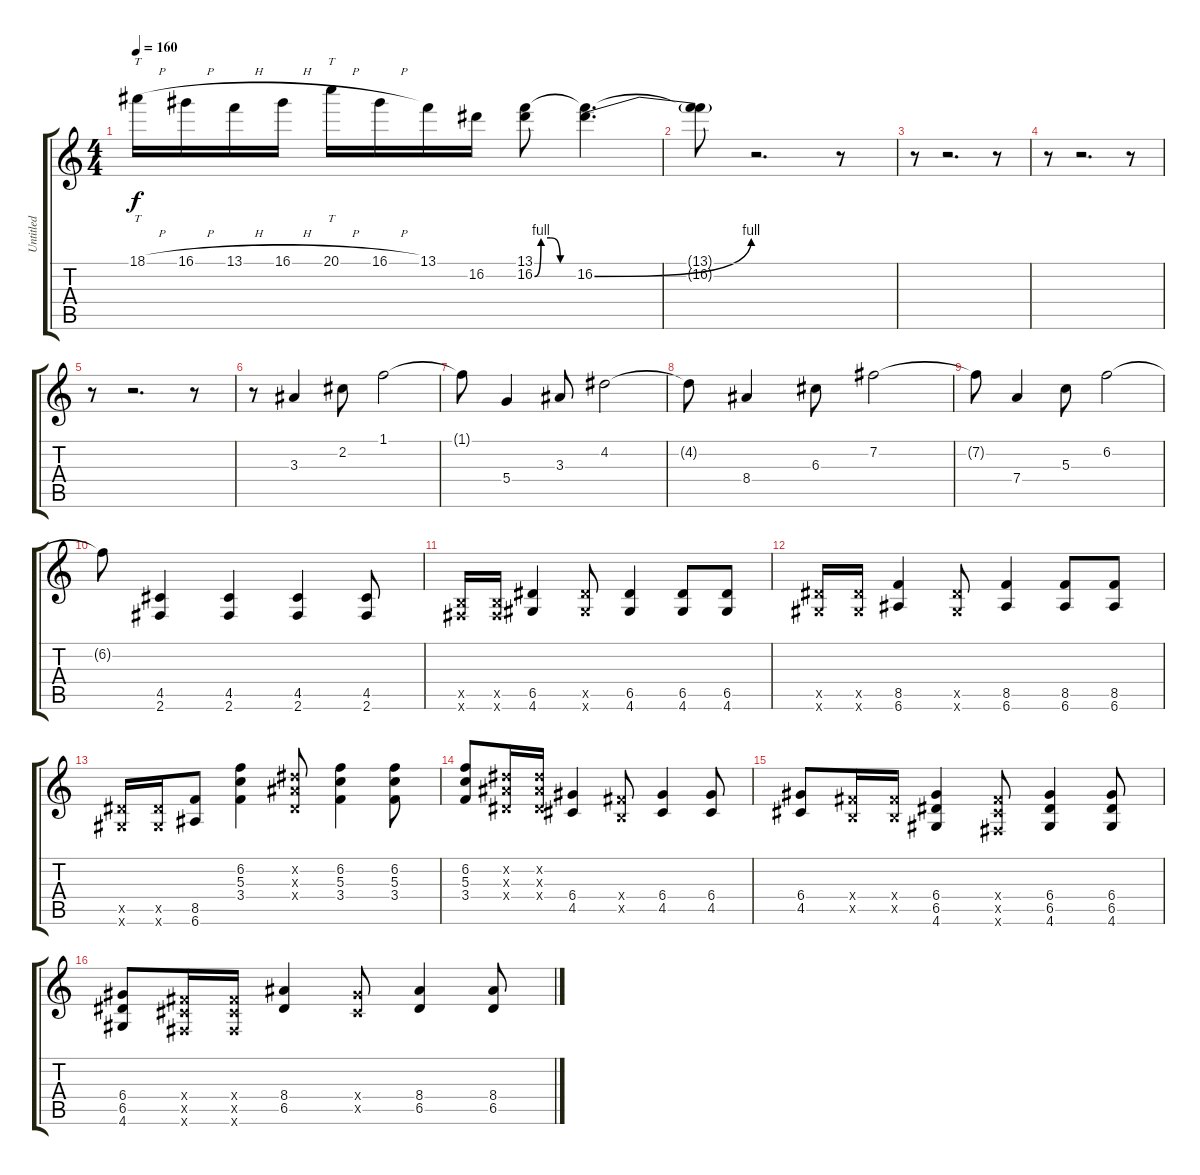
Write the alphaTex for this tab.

\track ("Untitled" "Untitled") {instrument distortionguitar}
\staff {score tabs}
\tuning (E4 B3 G3 D3 A2 E2) {hide}
\ts (4 4)
\tempo 160
\clef g2
\ks c
18.1{h}.16{tt dy f} 16.1{h}.16 13.1{h}.16 16.1{h}.16 20.1{h}.16{tt} 16.1{h}.16 13.1.16 16.2.16 (13.1 16.2{be (custom 0 0 10 4 25 4 40 0 60 0)}).8 (13.1{t} 16.2{be (bend 0 0 60 4)}).4{d} |
(13.1{t} 16.2{t}).8 r.2{d} r.8 |
r.8 r.2{d} r.8 |
r.8 r.2{d} r.8 |
r.8 r.2{d} r.8 |
r.8 3.3.4 2.2.8 1.1.2 |
1.1{t}.8 5.4.4 3.3.8 4.2.2 |
4.2{t}.8 8.4.4 6.3.8 7.2.2 |
7.2{t}.8 7.4.4 5.3.8 6.2.2 |
6.2{t}.8 (4.5 2.6).4 (4.5 2.6).4 (4.5 2.6).4 (4.5 2.6).8 |
(2.5{x} 2.6{x}).16 (2.5{x} 2.6{x}).16 (6.5 4.6).4 (6.5{x} 4.6{x}).8 (6.5 4.6).4 (6.5 4.6).8 (6.5 4.6).8 |
(6.5{x} 4.6{x}).16 (6.5{x} 4.6{x}).16 (8.5 6.6).4 (6.5{x} 4.6{x}).8 (8.5 6.6).4 (8.5 6.6).8 (8.5 6.6).8 |
(6.5{x} 4.6{x}).16 (6.5{x} 4.6{x}).16 (8.5 6.6).8 (6.2 5.3 3.4).4 (4.2{x} 3.3{x} 1.4{x}).8 (6.2 5.3 3.4).4 (6.2 5.3 3.4).8 |
(6.2 5.3 3.4).8 (4.2{x} 3.3{x} 1.4{x}).16 (4.2{x} 3.3{x} 1.4{x}).16 (6.4 4.5).4 (4.4{x} 2.5{x}).8 (6.4 4.5).4 (6.4 4.5).8 |
(6.4 4.5).8 (4.4{x} 2.5{x}).16 (4.4{x} 2.5{x}).16 (6.4 6.5 4.6).4 (4.4{x} 4.5{x} 2.6{x}).8 (6.4 6.5 4.6).4 (6.4 6.5 4.6).8 |
(6.4 6.5 4.6).8 (4.4{x} 4.5{x} 2.6{x}).16 (4.4{x} 4.5{x} 2.6{x}).16 (8.4 6.5).4 (6.4{x} 4.5{x}).8 (8.4 6.5).4 (8.4 6.5).8
